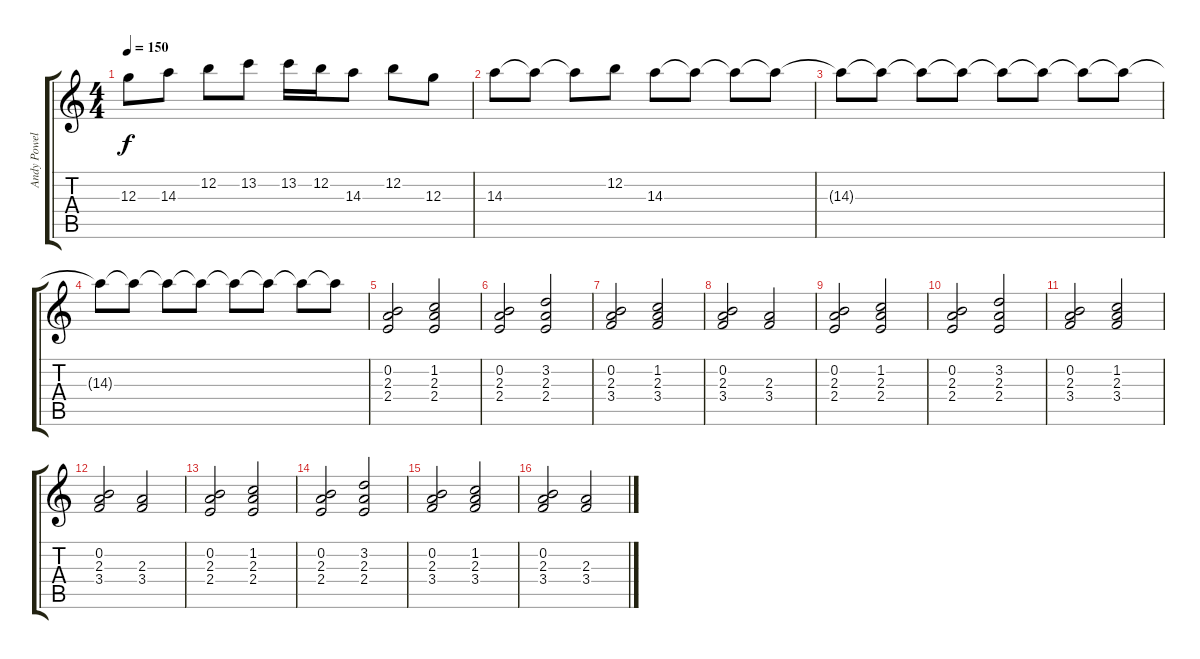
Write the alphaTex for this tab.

\track ("Andy Powell (also solo guitar)" "Andy Powel") {instrument overdrivenguitar}
\staff {score tabs}
\tuning (E4 B3 G3 D3 A2 E2) {hide}
\ts (4 4)
\tempo 150
\clef g2
\ks c
12.3.8{dy f} 14.3.8 12.2.8 13.2.8 13.2.16 12.2.16 14.3.8 12.2.8 12.3.8 |
14.3.8 14.3{t}.8 14.3{t}.8 12.2.8 14.3.8 14.3{t}.8 14.3{t}.8 14.3{t}.8 |
14.3{t}.8 14.3{t}.8 14.3{t}.8 14.3{t}.8 14.3{t}.8 14.3{t}.8 14.3{t}.8 14.3{t}.8 |
14.3{t}.8 14.3{t}.8 14.3{t}.8 14.3{t}.8 14.3{t}.8 14.3{t}.8 14.3{t}.8 14.3{t}.8 |
(0.2 2.3 2.4).2{volume 12 instrument electricguitarclean} (1.2 2.3 2.4).2 |
(0.2 2.3 2.4).2 (3.2 2.3 2.4).2 |
(0.2 2.3 3.4).2 (1.2 2.3 3.4).2 |
(0.2 2.3 3.4).2 (2.3 3.4).2 |
(0.2 2.3 2.4).2 (1.2 2.3 2.4).2 |
(0.2 2.3 2.4).2 (3.2 2.3 2.4).2 |
(0.2 2.3 3.4).2 (1.2 2.3 3.4).2 |
(0.2 2.3 3.4).2 (2.3 3.4).2 |
(0.2 2.3 2.4).2 (1.2 2.3 2.4).2 |
(0.2 2.3 2.4).2 (3.2 2.3 2.4).2 |
(0.2 2.3 3.4).2 (1.2 2.3 3.4).2 |
(0.2 2.3 3.4).2 (2.3 3.4).2
